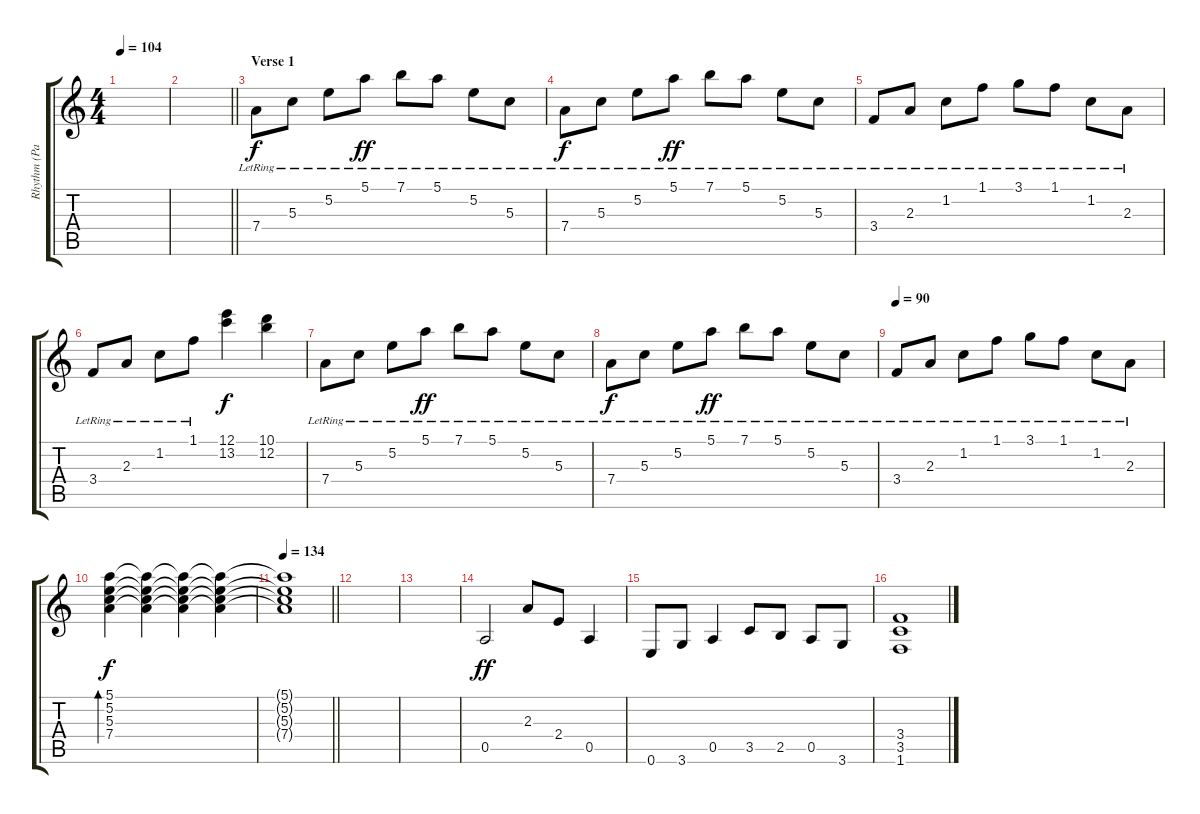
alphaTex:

\track ("Rhythm (Paul)" "Rhythm (Pa") {instrument distortionguitar}
\staff {score tabs}
\tuning (E4 B3 G3 D3 A2 E2) {hide}
\ts (4 4)
\tempo 104
\clef g2
\ks c
|
\barLineRight lightlight
|
\section ("" "Verse 1")
7.4{lr}.8{instrument acousticguitarsteel} 5.3{lr}.8 5.2{lr}.8 5.1{lr}.8{dy ff} 7.1{lr}.8 5.1{lr}.8 5.2{lr}.8 5.3{lr}.8 |
7.4{lr}.8{dy f} 5.3{lr}.8 5.2{lr}.8 5.1{lr}.8{dy ff} 7.1{lr}.8 5.1{lr}.8 5.2{lr}.8 5.3{lr}.8 |
3.4{lr}.8 2.3{lr}.8 1.2{lr}.8 1.1{lr}.8 3.1{lr}.8 1.1{lr}.8 1.2{lr}.8 2.3{lr}.8 |
3.4{lr}.8 2.3{lr}.8 1.2{lr}.8 1.1{lr}.8 (12.1 13.2).4{dy f} (10.1 12.2).4 |
7.4{lr}.8 5.3{lr}.8 5.2{lr}.8 5.1{lr}.8{dy ff} 7.1{lr}.8 5.1{lr}.8 5.2{lr}.8 5.3{lr}.8 |
7.4{lr}.8{dy f} 5.3{lr}.8 5.2{lr}.8 5.1{lr}.8{dy ff} 7.1{lr}.8 5.1{lr}.8 5.2{lr}.8 5.3{lr}.8 |
\tempo 90
3.4{lr}.8 2.3{lr}.8 1.2{lr}.8 1.1{lr}.8 3.1{lr}.8 1.1{lr}.8 1.2{lr}.8 2.3{lr}.8 |
(5.1 5.2 5.3 7.4).4{bd 480 dy f} (5.1{t} 5.2{t} 5.3{t} 7.4{t}).4 (5.1{t} 5.2{t} 5.3{t} 7.4{t}).4 (5.1{t} 5.2{t} 5.3{t} 7.4{t}).4 |
\tempo 134
\barLineRight lightlight
(5.1{t} 5.2{t} 5.3{t} 7.4{t}).1 |
|
|
0.5.2{dy ff instrument distortionguitar} 2.3.8 2.4.8 0.5.4 |
0.6.8 3.6.8 0.5.4 3.5.8 2.5.8 0.5.8 3.6.8 |
(3.4 3.5 1.6).1
